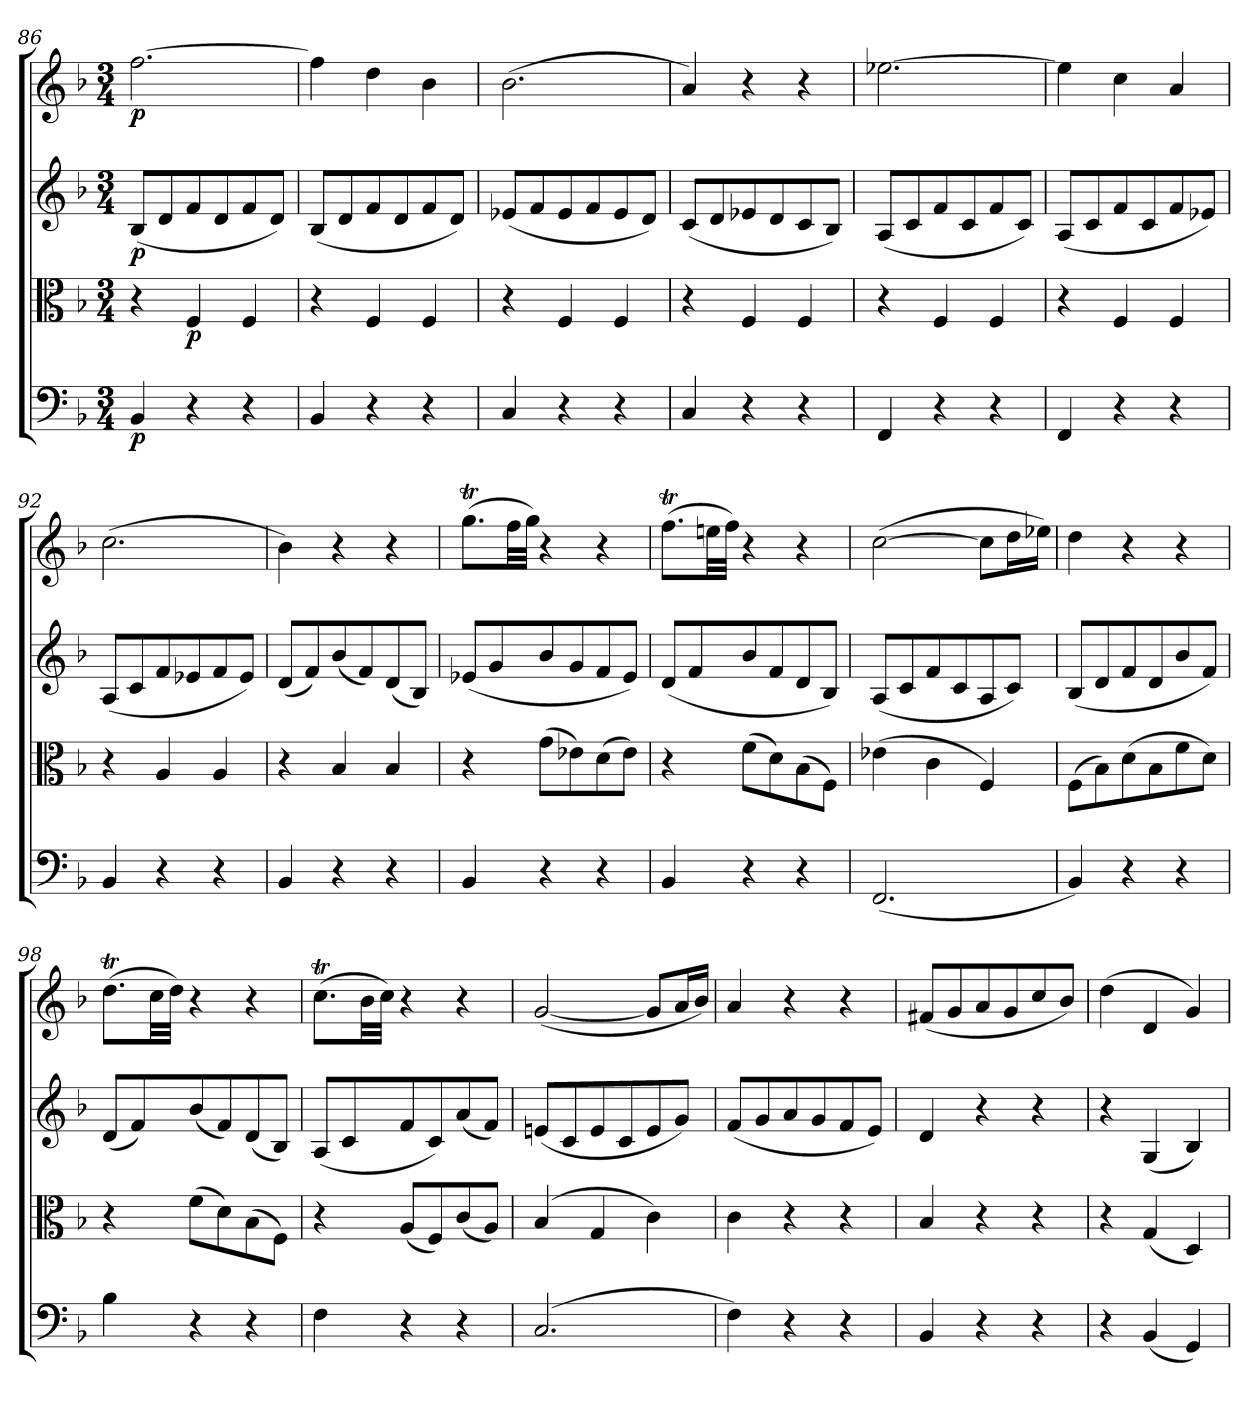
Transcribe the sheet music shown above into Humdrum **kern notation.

**kern	**dynam	**kern	**dynam	**kern	**dynam	**kern	**dynam
*part4	*part4	*part3	*part3	*part2	*part2	*part1	*part1
*staff4	*staff4	*staff3	*staff3	*staff2	*staff2	*staff1	*staff1
*clefF4	*	*clefC3	*	*clefG2	*	*clefG2	*
*k[b-]	*	*k[b-]	*	*k[b-]	*	*k[b-]	*
*F:	*	*F:	*	*F:	*	*F:	*
*M3/4	*	*M3/4	*	*M3/4	*	*M3/4	*
=86	=86	=86	=86	=86	=86	=86	=86
4BB-/	p	4r	.	(8B-/L	p	[2.ff\	p
.	.	.	.	8d/	.	.	.
4r	.	4F/	p	8f/	.	.	.
.	.	.	.	8d/	.	.	.
4r	.	4F/	.	8f/	.	.	.
.	.	.	.	8d/J)	.	.	.
=87	=87	=87	=87	=87	=87	=87	=87
4BB-/	.	4r	.	(8B-/L	.	4ff\]	.
.	.	.	.	8d/	.	.	.
4r	.	4F/	.	8f/	.	4dd\	.
.	.	.	.	8d/	.	.	.
4r	.	4F/	.	8f/	.	4b-\	.
.	.	.	.	8d/J)	.	.	.
=88	=88	=88	=88	=88	=88	=88	=88
4C/	.	4r	.	(8e-X/L	.	(2.b-\	.
.	.	.	.	8f/	.	.	.
4r	.	4F/	.	8e-/	.	.	.
.	.	.	.	8f/	.	.	.
4r	.	4F/	.	8e-/	.	.	.
.	.	.	.	8d/J)	.	.	.
=89	=89	=89	=89	=89	=89	=89	=89
4C/	.	4r	.	(8c/L	.	4a/)	.
.	.	.	.	8d/	.	.	.
4r	.	4F/	.	8e-X/	.	4r	.
.	.	.	.	8d/	.	.	.
4r	.	4F/	.	8c/	.	4r	.
.	.	.	.	8B-/J)	.	.	.
=90	=90	=90	=90	=90	=90	=90	=90
4FF/	.	4r	.	(8A/L	.	[2.ee-X\	.
.	.	.	.	8c/	.	.	.
4r	.	4F/	.	8f/	.	.	.
.	.	.	.	8c/	.	.	.
4r	.	4F/	.	8f/	.	.	.
.	.	.	.	8c/J)	.	.	.
=91	=91	=91	=91	=91	=91	=91	=91
4FF/	.	4r	.	(8A/L	.	4ee-\]	.
.	.	.	.	8c/	.	.	.
4r	.	4F/	.	8f/	.	4cc\	.
.	.	.	.	8c/	.	.	.
4r	.	4F/	.	8f/	.	4a/	.
.	.	.	.	8e-X/J)	.	.	.
=92	=92	=92	=92	=92	=92	=92	=92
4BB-/	.	4r	.	(8A/L	.	(2.cc\	.
.	.	.	.	8c/	.	.	.
4r	.	4A/	.	8f/	.	.	.
.	.	.	.	8e-X/	.	.	.
4r	.	4A/	.	8f/	.	.	.
.	.	.	.	8e-/J)	.	.	.
=93	=93	=93	=93	=93	=93	=93	=93
4BB-/	.	4r	.	(8d/L	.	4b-\)	.
.	.	.	.	8f/)	.	.	.
4r	.	4B-/	.	(8b-/	.	4r	.
.	.	.	.	8f/)	.	.	.
4r	.	4B-/	.	(8d/	.	4r	.
.	.	.	.	8B-/J)	.	.	.
=94	=94	=94	=94	=94	=94	=94	=94
4BB-/	.	4r	.	(8e-X/L	.	(8.ggT\L	.
.	.	.	.	8g/	.	.	.
.	.	.	.	.	.	32ff\LL	.
.	.	.	.	.	.	32gg\JJJ)	.
4r	.	(8g\L	.	8b-/	.	4r	.
.	.	8e-X\)	.	8g/	.	.	.
4r	.	(8d\	.	8f/	.	4r	.
.	.	8e-\J)	.	8e-/J)	.	.	.
=95	=95	=95	=95	=95	=95	=95	=95
4BB-/	.	4r	.	(8d/L	.	(8.ffT\L	.
.	.	.	.	8f/	.	.	.
.	.	.	.	.	.	32een\LL	.
.	.	.	.	.	.	32ff\JJJ)	.
4r	.	(8f\L	.	8b-/	.	4r	.
.	.	8d\)	.	8f/	.	.	.
4r	.	(8B-\	.	8d/	.	4r	.
.	.	8F\J)	.	8B-/J)	.	.	.
=96	=96	=96	=96	=96	=96	=96	=96
(2.FF/	.	(4e-X\	.	(8A/L	.	([2cc\	.
.	.	.	.	8c/	.	.	.
.	.	4c\	.	8f/	.	.	.
.	.	.	.	8c/	.	.	.
.	.	4F/)	.	8A/	.	8cc\L]	.
.	.	.	.	8c/J)	.	16dd\L	.
.	.	.	.	.	.	16ee-X\JJ)	.
=97	=97	=97	=97	=97	=97	=97	=97
4BB-/)	.	(8F\L	.	(8B-/L	.	4dd\	.
.	.	8B-\)	.	8d/	.	.	.
4r	.	(8d\	.	8f/	.	4r	.
.	.	8B-\	.	8d/	.	.	.
4r	.	8f\	.	8b-/	.	4r	.
.	.	8d\J)	.	8f/J)	.	.	.
=98	=98	=98	=98	=98	=98	=98	=98
4B-\	.	4r	.	(8d/L	.	(8.ddT\L	.
.	.	.	.	8f/)	.	.	.
.	.	.	.	.	.	32cc\LL	.
.	.	.	.	.	.	32dd\JJJ)	.
4r	.	(8f\L	.	(8b-/	.	4r	.
.	.	8d\)	.	8f/)	.	.	.
4r	.	(8B-\	.	(8d/	.	4r	.
.	.	8F\J)	.	8B-/J)	.	.	.
=99	=99	=99	=99	=99	=99	=99	=99
4F\	.	4r	.	(8A/L	.	(8.ccT\L	.
.	.	.	.	8c/	.	.	.
.	.	.	.	.	.	32b-\LL	.
.	.	.	.	.	.	32cc\JJJ)	.
4r	.	(8A/L	.	8f/	.	4r	.
.	.	8F/)	.	8c/)	.	.	.
4r	.	(8c/	.	(8a/	.	4r	.
.	.	8A/J)	.	8f/J)	.	.	.
=100	=100	=100	=100	=100	=100	=100	=100
(2.C/	.	(4B-/	.	(8en/L	.	([2g/	.
.	.	.	.	8c/	.	.	.
.	.	4G/	.	8e/	.	.	.
.	.	.	.	8c/	.	.	.
.	.	4c\)	.	8e/	.	8g/L]	.
.	.	.	.	8g/J)	.	16a/L	.
.	.	.	.	.	.	16b-/JJ)	.
=101	=101	=101	=101	=101	=101	=101	=101
4F\)	.	4c\	.	(8f/L	.	4a/	.
.	.	.	.	8g/	.	.	.
4r	.	4r	.	8a/	.	4r	.
.	.	.	.	8g/	.	.	.
4r	.	4r	.	8f/	.	4r	.
.	.	.	.	8e/J)	.	.	.
=102	=102	=102	=102	=102	=102	=102	=102
4BB-/	.	4B-/	.	4d/	.	(8f#X/L	.
.	.	.	.	.	.	8g/	.
4r	.	4r	.	4r	.	8a/	.
.	.	.	.	.	.	8g/	.
4r	.	4r	.	4r	.	8cc/	.
.	.	.	.	.	.	8b-/J)	.
=103	=103	=103	=103	=103	=103	=103	=103
4r	.	4r	.	4r	.	(4dd\	.
(4BB-/	.	(4G/	.	(4G/	.	4d/	.
4GG/)	.	4D/)	.	4B-/)	.	4g/)	.
=	=	=	=	=	=	=	=
*-	*-	*-	*-	*-	*-	*-	*-
